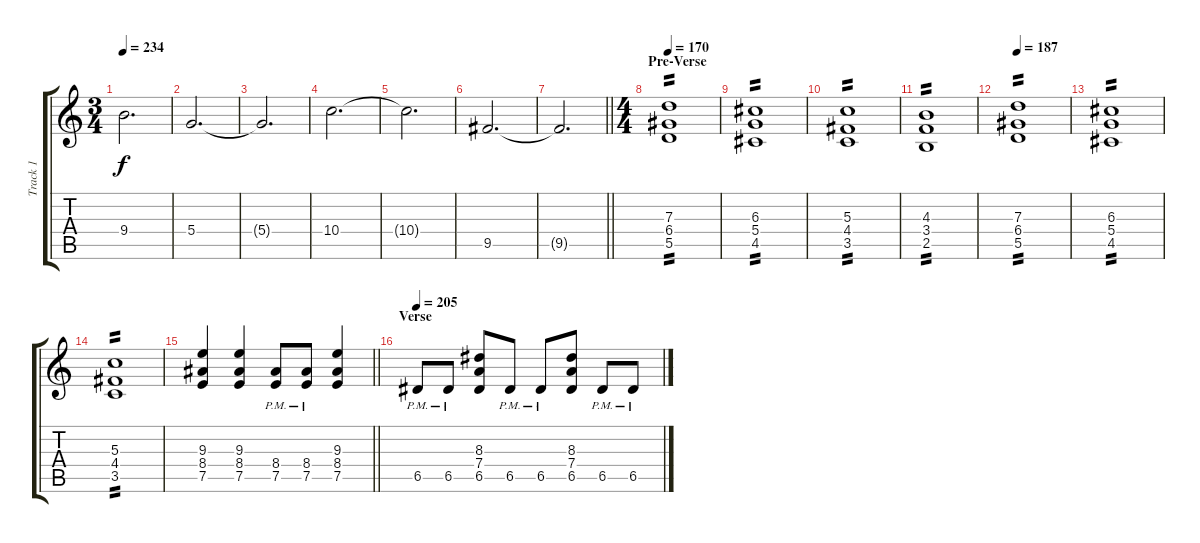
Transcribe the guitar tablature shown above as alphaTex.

\track ("Track 1" "Track 1") {instrument overdrivenguitar}
\staff {score tabs}
\tuning (E4 B3 G3 D3 A2 E2) {hide}
\ts (3 4)
\tempo 234
\clef g2
\ks c
9.4{t}.2{d dy f} |
5.4.2{d} |
5.4{t}.2{d} |
10.4.2{d} |
10.4{t}.2{d} |
9.5.2{d} |
\barLineRight lightlight
9.5{t}.2{d} |
\ts (4 4)
\section ("" "Pre-Verse")
\tempo 187
\tempo 170
(7.3 6.4 5.5).1{tp 2} |
(6.3 5.4 4.5).1{tp 2} |
(5.3 4.4 3.5).1{tp 2} |
(4.3 3.4 2.5).1{tp 2} |
\tempo 187
(7.3 6.4 5.5).1{tp 2} |
(6.3 5.4 4.5).1{tp 2} |
(5.3 4.4 3.5).1{tp 2} |
\barLineRight lightlight
(9.3 8.4 7.5).4 (9.3 8.4 7.5).4 (8.4{pm} 7.5{pm}).8 (8.4{pm} 7.5{pm}).8 (9.3 8.4 7.5).4 |
\section ("" "Verse")
\tempo 205
6.5{pm}.8 6.5{pm}.8 (8.3 7.4 6.5).8 6.5{pm}.8 6.5{pm}.8 (8.3 7.4 6.5).8 6.5{pm}.8 6.5{pm}.8
